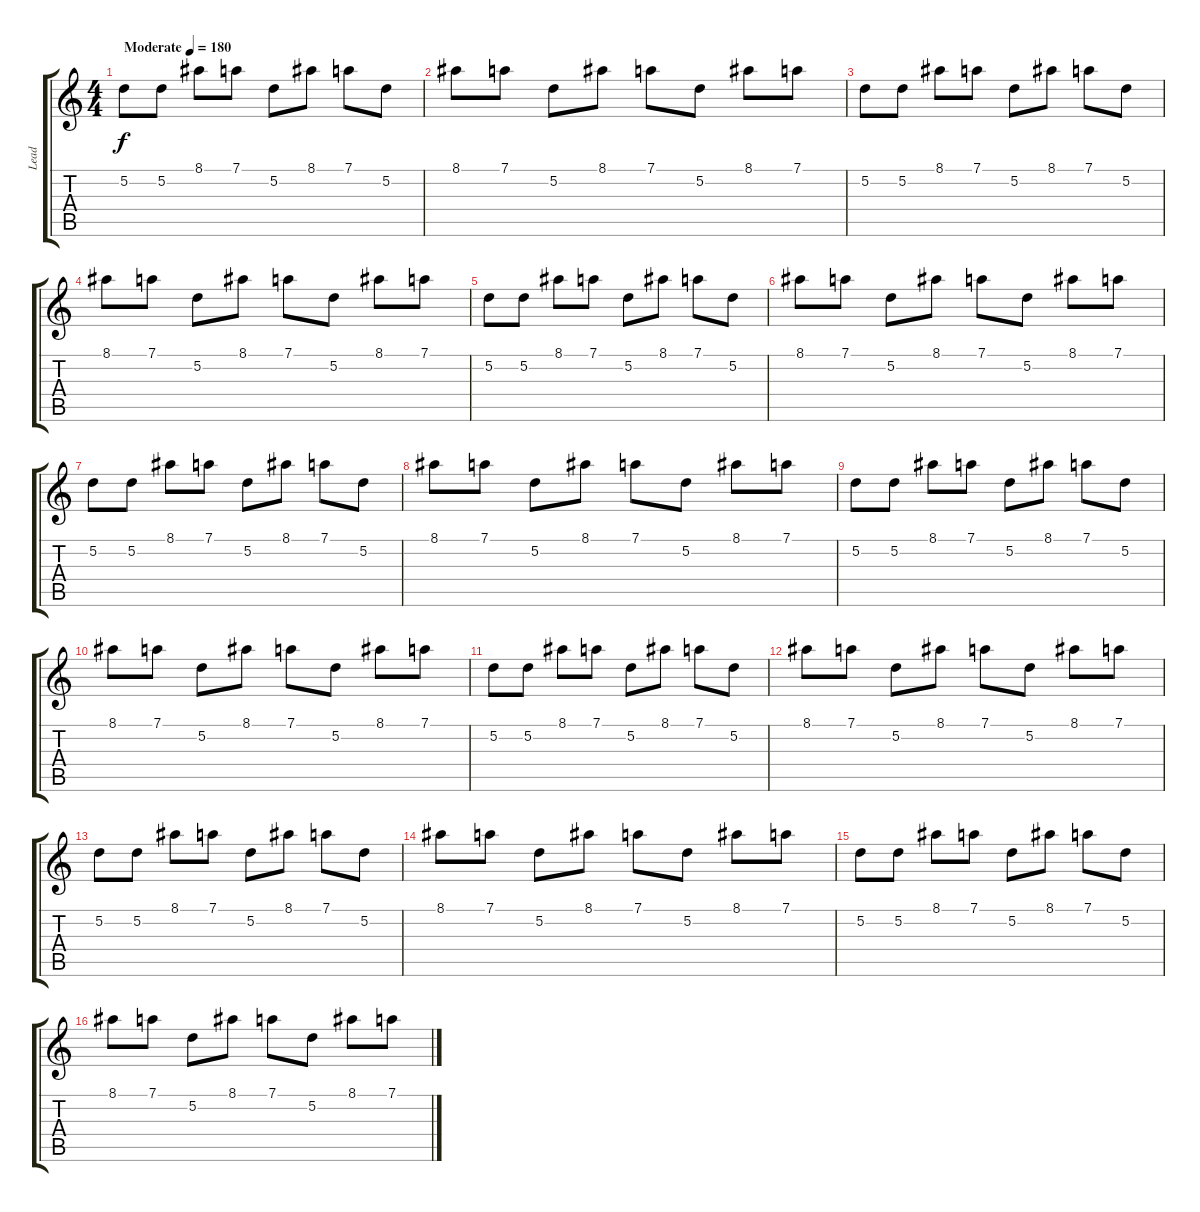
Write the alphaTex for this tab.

\track ("Lead" "Lead") {instrument distortionguitar}
\staff {score tabs}
\tuning (D4 A3 F3 C3 G2 D2) {hide}
\ts (4 4)
\tempo (180 "Moderate")
\clef g2
\ks c
5.2.8{dy f instrument distortionguitar} 5.2.8 8.1.8 7.1.8 5.2.8 8.1.8 7.1.8 5.2.8 |
8.1.8 7.1.8 5.2.8 8.1.8 7.1.8 5.2.8 8.1.8 7.1.8 |
5.2.8 5.2.8 8.1.8 7.1.8 5.2.8 8.1.8 7.1.8 5.2.8 |
8.1.8 7.1.8 5.2.8 8.1.8 7.1.8 5.2.8 8.1.8 7.1.8 |
5.2.8 5.2.8 8.1.8 7.1.8 5.2.8 8.1.8 7.1.8 5.2.8 |
8.1.8 7.1.8 5.2.8 8.1.8 7.1.8 5.2.8 8.1.8 7.1.8 |
5.2.8 5.2.8 8.1.8 7.1.8 5.2.8 8.1.8 7.1.8 5.2.8 |
8.1.8 7.1.8 5.2.8 8.1.8 7.1.8 5.2.8 8.1.8 7.1.8 |
5.2.8 5.2.8 8.1.8 7.1.8 5.2.8 8.1.8 7.1.8 5.2.8 |
8.1.8 7.1.8 5.2.8 8.1.8 7.1.8 5.2.8 8.1.8 7.1.8 |
5.2.8 5.2.8 8.1.8 7.1.8 5.2.8 8.1.8 7.1.8 5.2.8 |
8.1.8 7.1.8 5.2.8 8.1.8 7.1.8 5.2.8 8.1.8 7.1.8 |
5.2.8 5.2.8 8.1.8 7.1.8 5.2.8 8.1.8 7.1.8 5.2.8 |
8.1.8 7.1.8 5.2.8 8.1.8 7.1.8 5.2.8 8.1.8 7.1.8 |
5.2.8 5.2.8 8.1.8 7.1.8 5.2.8 8.1.8 7.1.8 5.2.8 |
8.1.8 7.1.8 5.2.8 8.1.8 7.1.8 5.2.8 8.1.8 7.1.8
